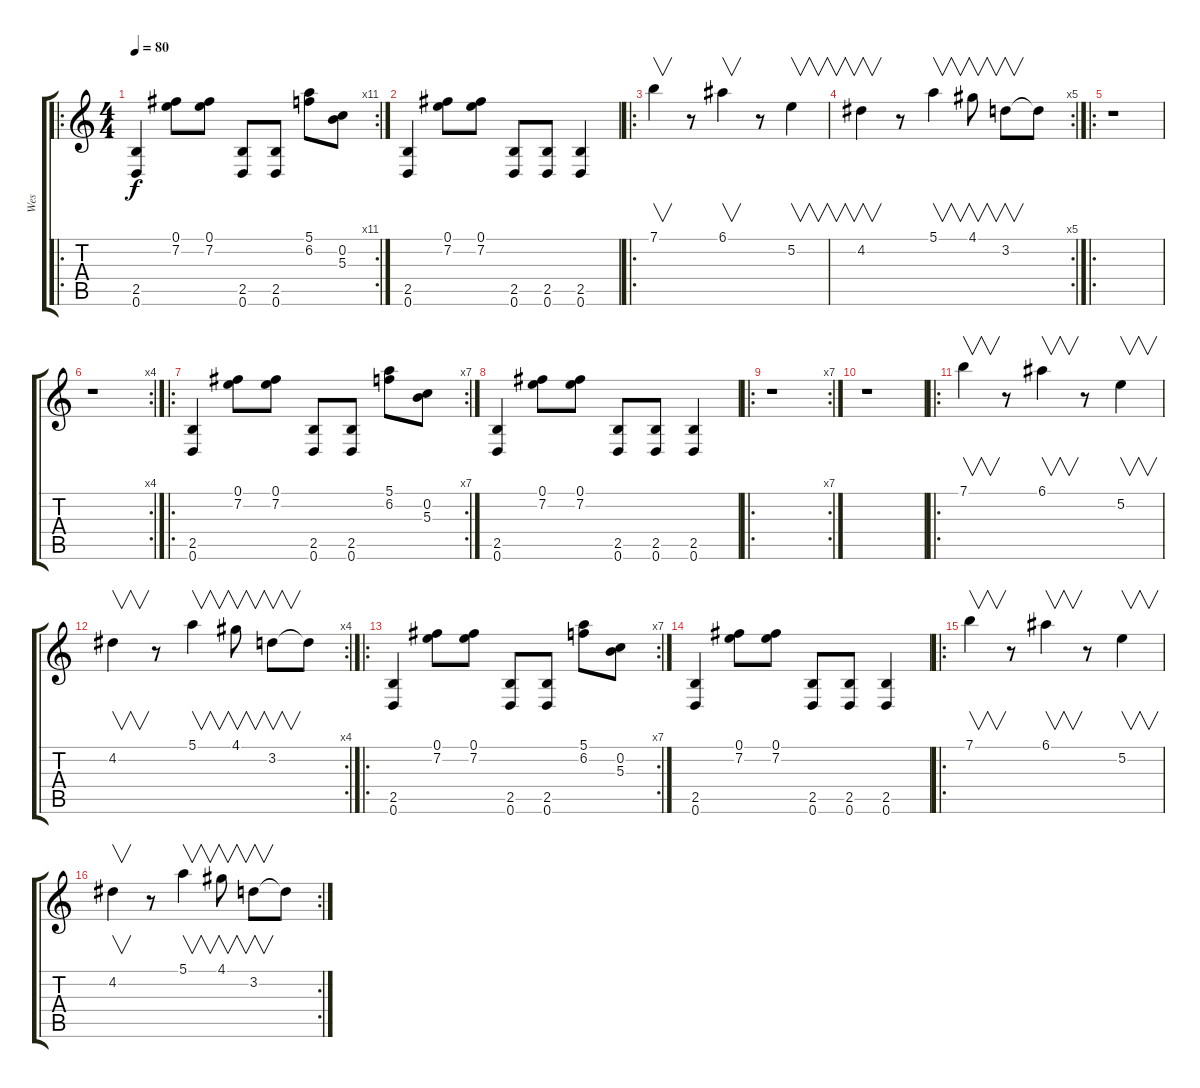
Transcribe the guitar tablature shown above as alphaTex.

\track ("Wes" "Wes") {instrument distortionguitar}
\staff {score tabs}
\tuning (E4 B3 G3 D3 A2 D2) {hide}
\ro
\rc 11
\ts (4 4)
\tempo 80
\clef g2
\ks c
(2.5 0.6).4{dy f instrument distortionguitar} (0.1 7.2).8 (0.1 7.2).8 (2.5 0.6).8 (2.5 0.6).8 (5.1 6.2).8 (0.2 5.3).8 |
(2.5 0.6).4 (0.1 7.2).8 (0.1 7.2).8 (2.5 0.6).8 (2.5 0.6).8 (2.5 0.6).4 |
\ro
7.1.4{v instrument guitarharmonics} r.8 6.1.4{v} r.8 5.2.4{v} |
\rc 5
4.2.4{v} r.8 5.1.4{v} 4.1.8{v} 3.2.8{v} 3.2{t}.8 |
\ro
r.1 |
\rc 4
r.1 |
\ro
\rc 7
(2.5 0.6).4{instrument distortionguitar} (0.1 7.2).8 (0.1 7.2).8 (2.5 0.6).8 (2.5 0.6).8 (5.1 6.2).8 (0.2 5.3).8 |
(2.5 0.6).4 (0.1 7.2).8 (0.1 7.2).8 (2.5 0.6).8 (2.5 0.6).8 (2.5 0.6).4 |
\ro
\rc 7
r.1 |
r.1 |
\ro
7.1.4{v instrument guitarharmonics} r.8 6.1.4{v} r.8 5.2.4{v} |
\rc 4
4.2.4{v} r.8 5.1.4{v} 4.1.8{v} 3.2.8{v} 3.2{t}.8 |
\ro
\rc 7
(2.5 0.6).4{instrument distortionguitar} (0.1 7.2).8 (0.1 7.2).8 (2.5 0.6).8 (2.5 0.6).8 (5.1 6.2).8 (0.2 5.3).8 |
(2.5 0.6).4 (0.1 7.2).8 (0.1 7.2).8 (2.5 0.6).8 (2.5 0.6).8 (2.5 0.6).4 |
\ro
7.1.4{v instrument guitarharmonics} r.8 6.1.4{v} r.8 5.2.4{v} |
\rc 2
4.2.4{v} r.8 5.1.4{v} 4.1.8{v} 3.2.8{v} 3.2{t}.8
